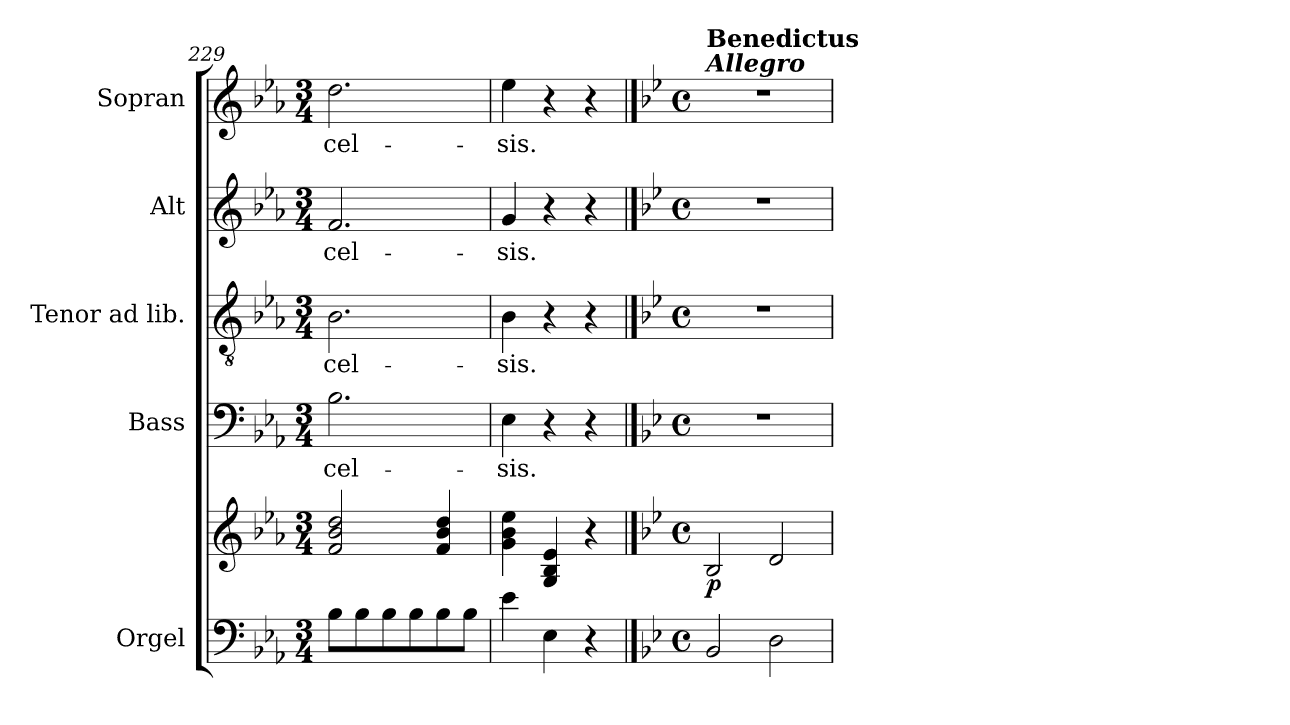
**kern	**kern	**dynam	**kern	**text	**kern	**text	**kern	**text	**kern	**text
*part5	*part5	*part5	*part4	*part4	*part3	*part3	*part2	*part2	*part1	*part1
*staff6	*staff5	*staff5/6	*staff4	*staff4	*staff3	*staff3	*staff2	*staff2	*staff1	*staff1
*I"Orgel	*	*	*I"Bass	*	*I"Tenor ad lib.	*	*I"Alt	*	*I"Sopran	*
*	*	*	*I'B.	*	*I'T.	*	*I'A.	*	*I'S.	*
*clefF4	*clefG2	*	*clefF4	*	*clefGv2	*	*clefG2	*	*clefG2	*
*k[b-e-a-]	*k[b-e-a-]	*	*k[b-e-a-]	*	*k[b-e-a-]	*	*k[b-e-a-]	*	*k[b-e-a-]	*
*E-:	*E-:	*	*E-:	*	*E-:	*	*E-:	*	*E-:	*
*M3/4	*M3/4	*	*M3/4	*	*M3/4	*	*M3/4	*	*M3/4	*
=229	=229	=229	=229	=229	=229	=229	=229	=229	=229	=229
!	!	!	!	!LO:LY:b	!	!LO:LY:b	!	!LO:LY:b	!	!LO:LY:b
8B-\L	2f/ 2b-/ 2dd/	.	2.B-\	-cel-	2.B-\	-cel-	2.f/	-cel-	2.dd\	-cel-
8B-\	.	.	.	.	.	.	.	.	.	.
8B-\	.	.	.	.	.	.	.	.	.	.
8B-\	.	.	.	.	.	.	.	.	.	.
8B-\	4f/ 4b-/ 4dd/	.	.	.	.	.	.	.	.	.
8B-\J	.	.	.	.	.	.	.	.	.	.
=230	=230	=230	=230	=230	=230	=230	=230	=230	=230	=230
!	!	!	!	!LO:LY:b	!	!LO:LY:b	!	!LO:LY:b	!	!LO:LY:b
4e-\	4g\ 4b-\ 4ee-\	.	4E-\	-sis.	4B-\	-sis.	4g/	-sis.	4ee-\	-sis.
4E-\	4G/ 4B-/ 4e-/	.	4r	.	4r	.	4r	.	4r	.
4r	4r	.	4r	.	4r	.	4r	.	4r	.
!!LO:PB:g=z
==231	==231	==231	==231	==231	==231	==231	==231	==231	==231	==231
*k[b-e-]	*k[b-e-]	*	*k[b-e-]	*	*k[b-e-]	*	*k[b-e-]	*	*k[b-e-]	*
*B-:	*B-:	*	*B-:	*	*B-:	*	*B-:	*	*B-:	*
*M4/4	*M4/4	*	*M4/4	*	*M4/4	*	*M4/4	*	*M4/4	*
*met(c)	*met(c)	*	*met(c)	*	*met(c)	*	*met(c)	*	*met(c)	*
!	!	!	!	!	!	!	!	!	!LO:TX:a:Bi:t=Allegro	!
!	!	!	!	!	!	!	!	!	!LO:TX:a:B:t=Benedictus	!
!	!	!LO:DY:b	!	!	!	!	!	!	!	!
2BB-/	2B-/	p	1r	.	1r	.	1r	.	1r	.
2D\	2d/	.	.	.	.	.	.	.	.	.
=	=	=	=	=	=	=	=	=	=	=
*-	*-	*-	*-	*-	*-	*-	*-	*-	*-	*-
